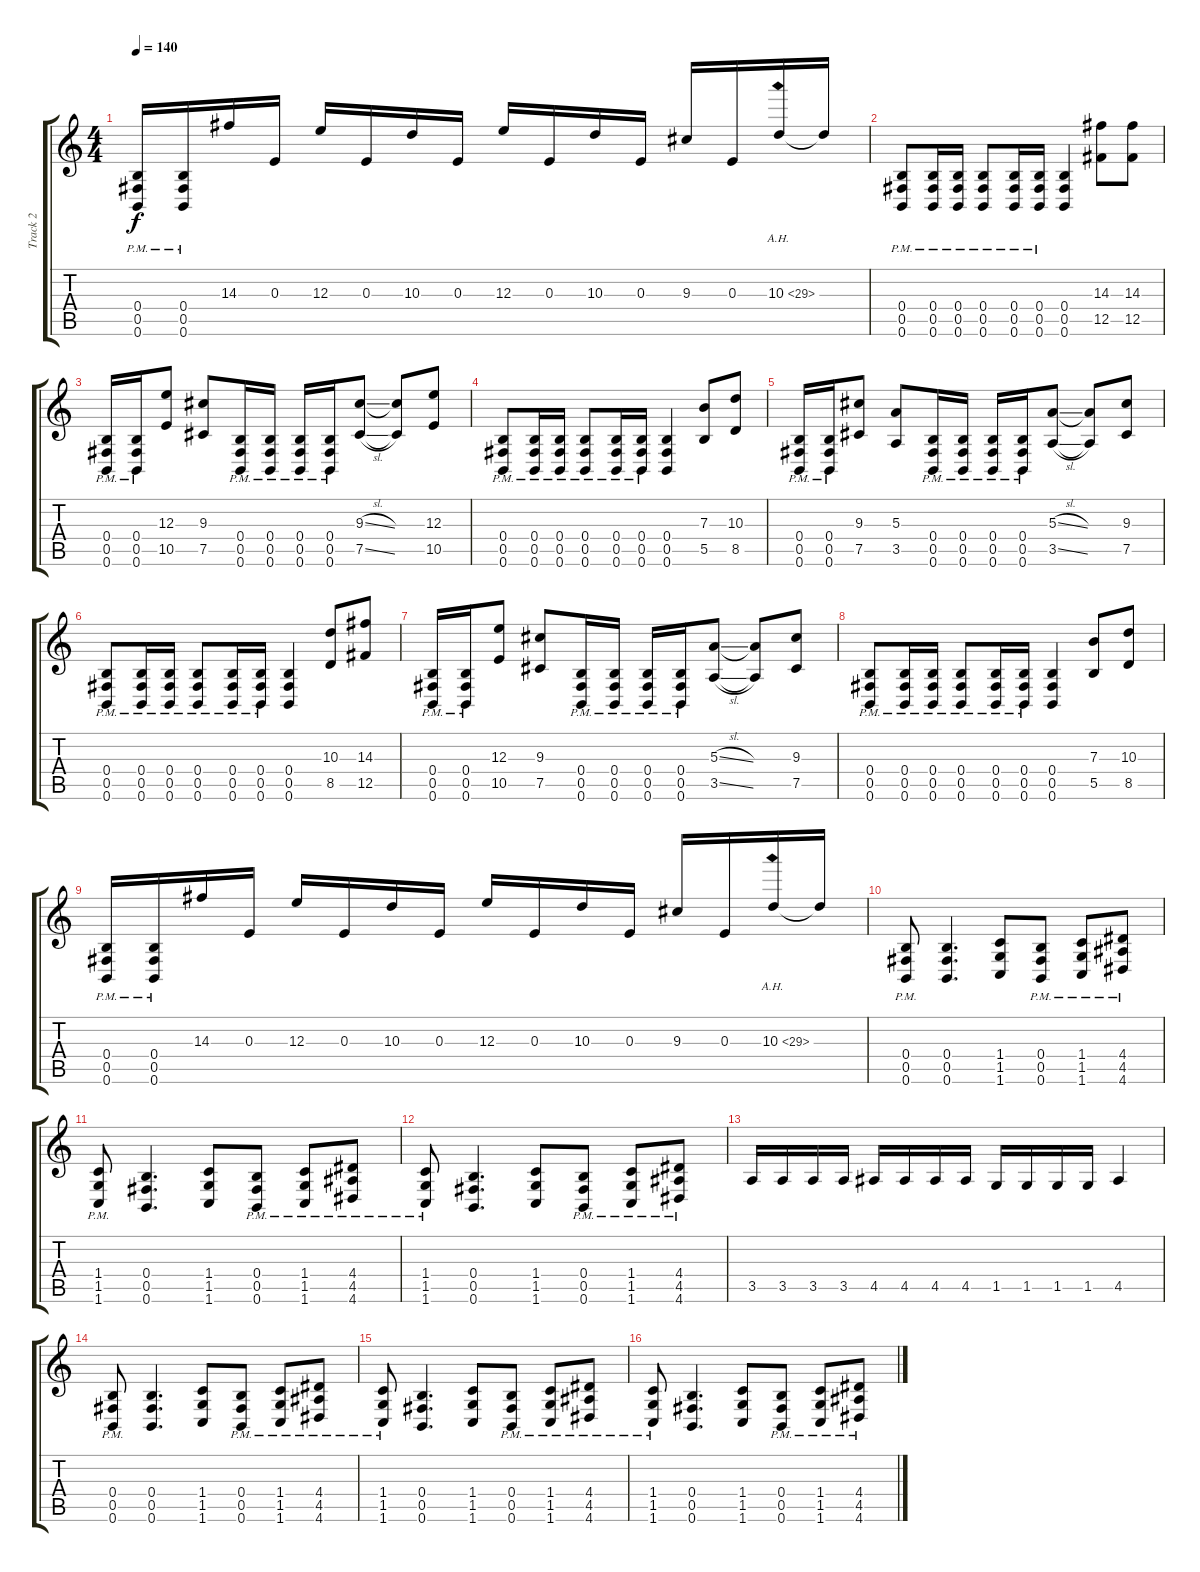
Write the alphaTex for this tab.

\track ("Track 2" "Track 2") {instrument distortionguitar}
\staff {score tabs}
\tuning (Db4 Ab3 E3 B2 Gb2 B1) {hide}
\ts (4 4)
\tempo 140
\clef g2
\ks c
(0.4{pm} 0.5{pm} 0.6{pm}).16{dy f} (0.4{pm} 0.5{pm} 0.6{pm}).16 14.3.16 0.3.16 12.3.16 0.3.16 10.3.16 0.3.16 12.3.16 0.3.16 10.3.16 0.3.16 9.3.16 0.3.16 10.3{ah 19}.16 10.3{t}.16 |
(0.4{pm} 0.5{pm} 0.6{pm}).8 (0.4{pm} 0.5{pm} 0.6{pm}).16 (0.4{pm} 0.5{pm} 0.6{pm}).16 (0.4{pm} 0.5{pm} 0.6{pm}).8 (0.4{pm} 0.5{pm} 0.6{pm}).16 (0.4{pm} 0.5{pm} 0.6{pm}).16 (0.4 0.5 0.6).4 (14.3 12.5).8 (14.3 12.5).8 |
(0.4{pm} 0.5{pm} 0.6{pm}).16 (0.4{pm} 0.5{pm} 0.6{pm}).16 (12.3 10.5).8 (9.3 7.5).8 (0.4{pm} 0.5{pm} 0.6{pm}).16 (0.4{pm} 0.5{pm} 0.6{pm}).16 (0.4{pm} 0.5{pm} 0.6{pm}).16 (0.4{pm} 0.5{pm} 0.6{pm}).16 (9.3{sl} 7.5{sl}).8 (9.3{t} 7.5{t}).8 (12.3 10.5).8 |
(0.4{pm} 0.5{pm} 0.6{pm}).8 (0.4{pm} 0.5{pm} 0.6{pm}).16 (0.4{pm} 0.5{pm} 0.6{pm}).16 (0.4{pm} 0.5{pm} 0.6{pm}).8 (0.4{pm} 0.5{pm} 0.6{pm}).16 (0.4{pm} 0.5{pm} 0.6{pm}).16 (0.4 0.5 0.6).4 (7.3 5.5).8 (10.3 8.5).8 |
(0.4{pm} 0.5{pm} 0.6{pm}).16 (0.4{pm} 0.5{pm} 0.6{pm}).16 (9.3 7.5).8 (5.3 3.5).8 (0.4{pm} 0.5{pm} 0.6{pm}).16 (0.4{pm} 0.5{pm} 0.6{pm}).16 (0.4{pm} 0.5{pm} 0.6{pm}).16 (0.4{pm} 0.5{pm} 0.6{pm}).16 (5.3{sl} 3.5{sl}).8 (5.3{t} 3.5{t}).8 (9.3 7.5).8 |
(0.4{pm} 0.5{pm} 0.6{pm}).8 (0.4{pm} 0.5{pm} 0.6{pm}).16 (0.4{pm} 0.5{pm} 0.6{pm}).16 (0.4{pm} 0.5{pm} 0.6{pm}).8 (0.4{pm} 0.5{pm} 0.6{pm}).16 (0.4{pm} 0.5{pm} 0.6{pm}).16 (0.4 0.5 0.6).4 (10.3 8.5).8 (14.3 12.5).8 |
(0.4{pm} 0.5{pm} 0.6{pm}).16 (0.4{pm} 0.5{pm} 0.6{pm}).16 (12.3 10.5).8 (9.3 7.5).8 (0.4{pm} 0.5{pm} 0.6{pm}).16 (0.4{pm} 0.5{pm} 0.6{pm}).16 (0.4{pm} 0.5{pm} 0.6{pm}).16 (0.4{pm} 0.5{pm} 0.6{pm}).16 (5.3{sl} 3.5{sl}).8 (5.3{t} 3.5{t}).8 (9.3 7.5).8 |
(0.4{pm} 0.5{pm} 0.6{pm}).8 (0.4{pm} 0.5{pm} 0.6{pm}).16 (0.4{pm} 0.5{pm} 0.6{pm}).16 (0.4{pm} 0.5{pm} 0.6{pm}).8 (0.4{pm} 0.5{pm} 0.6{pm}).16 (0.4{pm} 0.5{pm} 0.6{pm}).16 (0.4 0.5 0.6).4 (7.3 5.5).8 (10.3 8.5).8 |
(0.4{pm} 0.5{pm} 0.6{pm}).16 (0.4{pm} 0.5{pm} 0.6{pm}).16 14.3.16 0.3.16 12.3.16 0.3.16 10.3.16 0.3.16 12.3.16 0.3.16 10.3.16 0.3.16 9.3.16 0.3.16 10.3{ah 19}.16 10.3{t}.16 |
(0.4{pm} 0.5{pm} 0.6{pm}).8 (0.4 0.5 0.6).4{d} (1.4 1.5 1.6).8 (0.4{pm} 0.5{pm} 0.6{pm}).8 (1.4{pm} 1.5{pm} 1.6{pm}).8 (4.4{pm} 4.5{pm} 4.6{pm}).8 |
(1.4{pm} 1.5{pm} 1.6{pm}).8 (0.4 0.5 0.6).4{d} (1.4 1.5 1.6).8 (0.4{pm} 0.5{pm} 0.6{pm}).8 (1.4{pm} 1.5{pm} 1.6{pm}).8 (4.4{pm} 4.5{pm} 4.6{pm}).8 |
(1.4{pm} 1.5{pm} 1.6{pm}).8 (0.4 0.5 0.6).4{d} (1.4 1.5 1.6).8 (0.4{pm} 0.5{pm} 0.6{pm}).8 (1.4{pm} 1.5{pm} 1.6{pm}).8 (4.4{pm} 4.5{pm} 4.6{pm}).8 |
3.5.16 3.5.16 3.5.16 3.5.16 4.5.16 4.5.16 4.5.16 4.5.16 1.5.16 1.5.16 1.5.16 1.5.16 4.5.4 |
(0.4{pm} 0.5{pm} 0.6{pm}).8 (0.4 0.5 0.6).4{d} (1.4 1.5 1.6).8 (0.4{pm} 0.5{pm} 0.6{pm}).8 (1.4{pm} 1.5{pm} 1.6{pm}).8 (4.4{pm} 4.5{pm} 4.6{pm}).8 |
(1.4{pm} 1.5{pm} 1.6{pm}).8 (0.4 0.5 0.6).4{d} (1.4 1.5 1.6).8 (0.4{pm} 0.5{pm} 0.6{pm}).8 (1.4{pm} 1.5{pm} 1.6{pm}).8 (4.4{pm} 4.5{pm} 4.6{pm}).8 |
(1.4{pm} 1.5{pm} 1.6{pm}).8 (0.4 0.5 0.6).4{d} (1.4 1.5 1.6).8 (0.4{pm} 0.5{pm} 0.6{pm}).8 (1.4{pm} 1.5{pm} 1.6{pm}).8 (4.4{pm} 4.5{pm} 4.6{pm}).8
